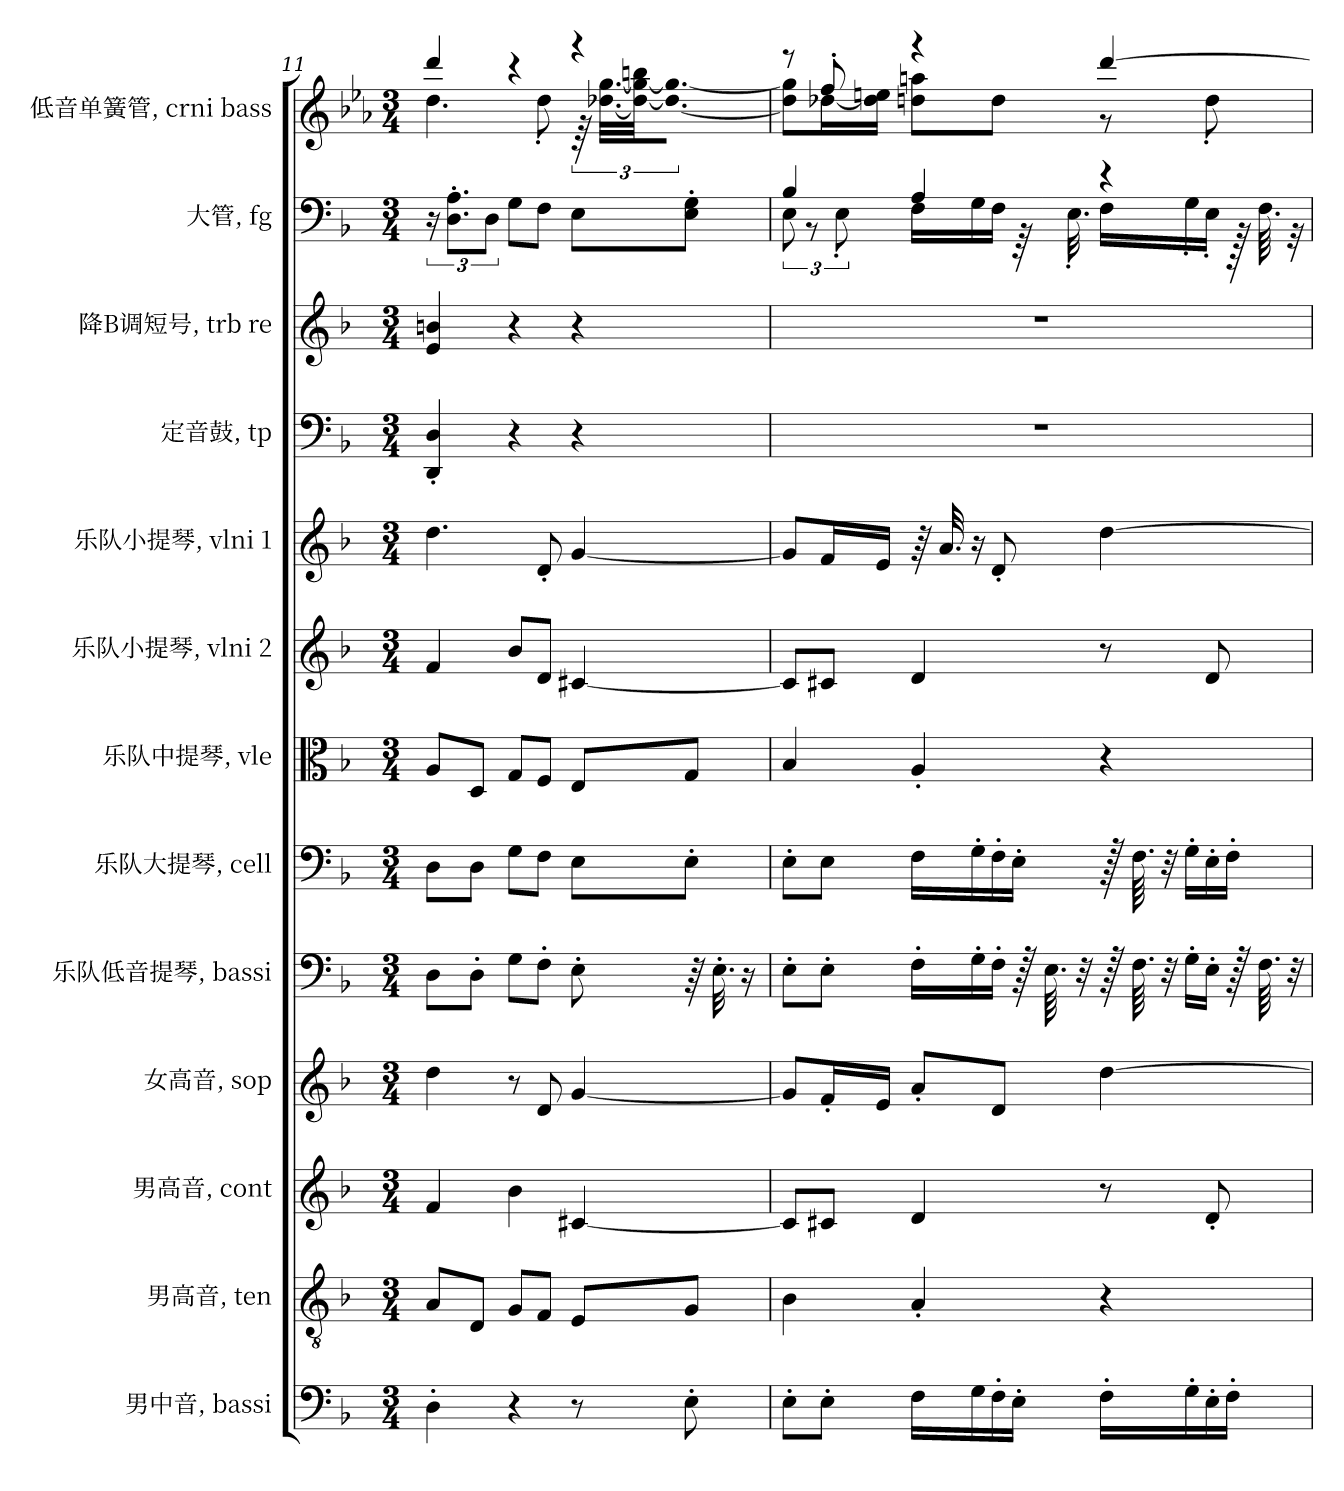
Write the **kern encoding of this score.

**kern	**kern	**kern	**kern	**kern	**kern	**kern	**kern	**kern	**kern	**kern	**kern	**kern
*part13	*part12	*part11	*part10	*part9	*part8	*part7	*part6	*part5	*part4	*part3	*part2	*part1
*staff13	*staff12	*staff11	*staff10	*staff9	*staff8	*staff7	*staff6	*staff5	*staff4	*staff3	*staff2	*staff1
*I"男中音, bassi	*I"男高音, ten	*I"男高音, cont	*I"女高音, sop	*I"乐队低音提琴, bassi	*I"乐队大提琴, cell	*I"乐队中提琴, vle	*I"乐队小提琴, vlni 2	*I"乐队小提琴, vlni 1	*I"定音鼓, tp	*I"降B调短号, trb re	*I"大管, fg	*I"低音单簧管, crni bass
*	*I'T.	*	*I'S.	*	*	*	*	*	*	*	*	*
!!LO:PB:g=z
*clefF4	*clefGv2	*clefG2	*clefG2	*clefF4	*clefF4	*clefC3	*clefG2	*clefG2	*clefF4	*clefG2	*clefF4	*clefG2
*	*	*	*	*ITrd7c12	*	*	*	*	*	*ITrd1c2	*	*ITrd8c14
*k[b-]	*k[b-]	*k[b-]	*k[b-]	*k[b-]	*k[b-]	*k[b-]	*k[b-]	*k[b-]	*k[b-]	*k[b-e-a-]	*k[b-]	*k[b-e-a-]
*M3/4	*M3/4	*M3/4	*M3/4	*M3/4	*M3/4	*M3/4	*M3/4	*M3/4	*M3/4	*M3/4	*M3/4	*M3/4
=11	=11	=11	=11	=11	=11	=11	=11	=11	=11	=11	=11	=11
*	*	*	*	*	*	*	*	*	*	*	*	*^
4D'\	8A/L	4f/	4dd\	8DD\L	8D\L	8A/L	4f/	4.dd\	4DD/' 4D/'	4d/ 4an/	24r	4dd/	4.d\
.	.	.	.	.	.	.	.	.	.	.	12.D\' 12.A\'L	.	.
.	8D/J	.	.	8DD'\J	8D\J	8D/J	.	.	.	.	.	.	.
.	.	.	.	.	.	.	.	.	.	.	12D\J	.	.
4r	8G/L	4b-\	8r	8GG\L	8G\L	8G/L	8b-/L	.	4r	4r	8G\L	4r	.
.	8F/J	.	8d/	8FF'\J	8F\J	8F/J	8d/J	8d'/	.	.	8F\J	.	8d'\
8r	8E/L	[4c#X/	[4g/	8EE'\	8E\L	8E/L	[4c#X/	[4g/	4r	4r	8E\L	4r	96r
.	.	.	.	.	.	.	.	.	.	.	.	.	[48.d-X\ [48.g\LLL
.	.	.	.	.	.	.	.	.	.	.	.	.	48d-\_ 48g\_ 48bn\JJ
.	.	.	.	.	.	.	.	.	.	.	.	.	8.d-\_ 8.g\_J
8E'\	8G/J	.	.	64r	8E'\J	8G/J	.	.	.	.	8E\' 8G\'J	.	.
.	.	.	.	32.EE'\	.	.	.	.	.	.	.	.	.
.	.	.	.	16r	.	.	.	.	.	.	.	.	.
=12	=12	=12	=12	=12	=12	=12	=12	=12	=12	=12	=12	=12	=12
*	*	*	*	*	*	*	*	*	*	*	*^	*	*
8E'\L	4B-\	8c#/L]	8g/L]	8EE'\L	8E'\L	4B-/	8c#/L]	8g/L]	2.r	2.r	4B-/	12E\	8r	8d-\] 8g\]L
.	.	.	.	.	.	.	.	.	.	.	.	12r	.	.
8E'\J	.	8c#X/J	16f'/L	8EE'\J	8E\J	.	8c#X/J	16f/L	.	.	.	.	8f'/	[16d-X\L
.	.	.	.	.	.	.	.	.	.	.	.	12E'\	.	.
.	.	.	16e/JJ	.	.	.	.	16e/JJ	.	.	.	.	.	16d-\] 16en\JJ
16F\LL	4A'/	4d/	8a'/L	16FF'\LL	16F\LL	4A'/	4d/	64r	.	.	4A/	16F\LL	4r	8dn\ 8an\L
.	.	.	.	.	.	.	.	32.a/	.	.	.	.	.	.
16G\	.	.	.	16GG'\	16G'\	.	.	16r	.	.	.	16G\	.	.
16F'\	.	.	8d/J	16FF'\JJ	16F'\	.	.	8d'/	.	.	.	16F\JJ	.	8d\J
16E'\JJ	.	.	.	128r	16E'\JJ	.	.	.	.	.	.	64r	.	.
.	.	.	.	64.EE\	.	.	.	.	.	.	.	.	.	.
.	.	.	.	.	.	.	.	.	.	.	.	32.E'\	.	.
.	.	.	.	32r	.	.	.	.	.	.	.	.	.	.
16F'\LL	4r	8r	[4dd\	128r	128r	4r	8r	[4dd\	.	.	4r	16F\LL	[4dd/	8r
.	.	.	.	64.FF\	64.F\	.	.	.	.	.	.	.	.	.
.	.	.	.	32r	32r	.	.	.	.	.	.	.	.	.
16G'\	.	.	.	16GG'\LL	16G'\LL	.	.	.	.	.	.	16G'\	.	.
16E'\	.	8d'/	.	16EE'\JJ	16E'\	.	8d/	.	.	.	.	16E'\JJ	.	8d'\
16F'\JJ	.	.	.	128r	16F'\JJ	.	.	.	.	.	.	128r	.	.
.	.	.	.	64.FF\	.	.	.	.	.	.	.	64.F\	.	.
.	.	.	.	32r	.	.	.	.	.	.	.	32r	.	.
*	*	*	*	*	*	*	*	*	*	*	*v	*v	*	*
*	*	*	*	*	*	*	*	*	*	*	*	*v	*v
=	=	=	=	=	=	=	=	=	=	=	=	=
*-	*-	*-	*-	*-	*-	*-	*-	*-	*-	*-	*-	*-
